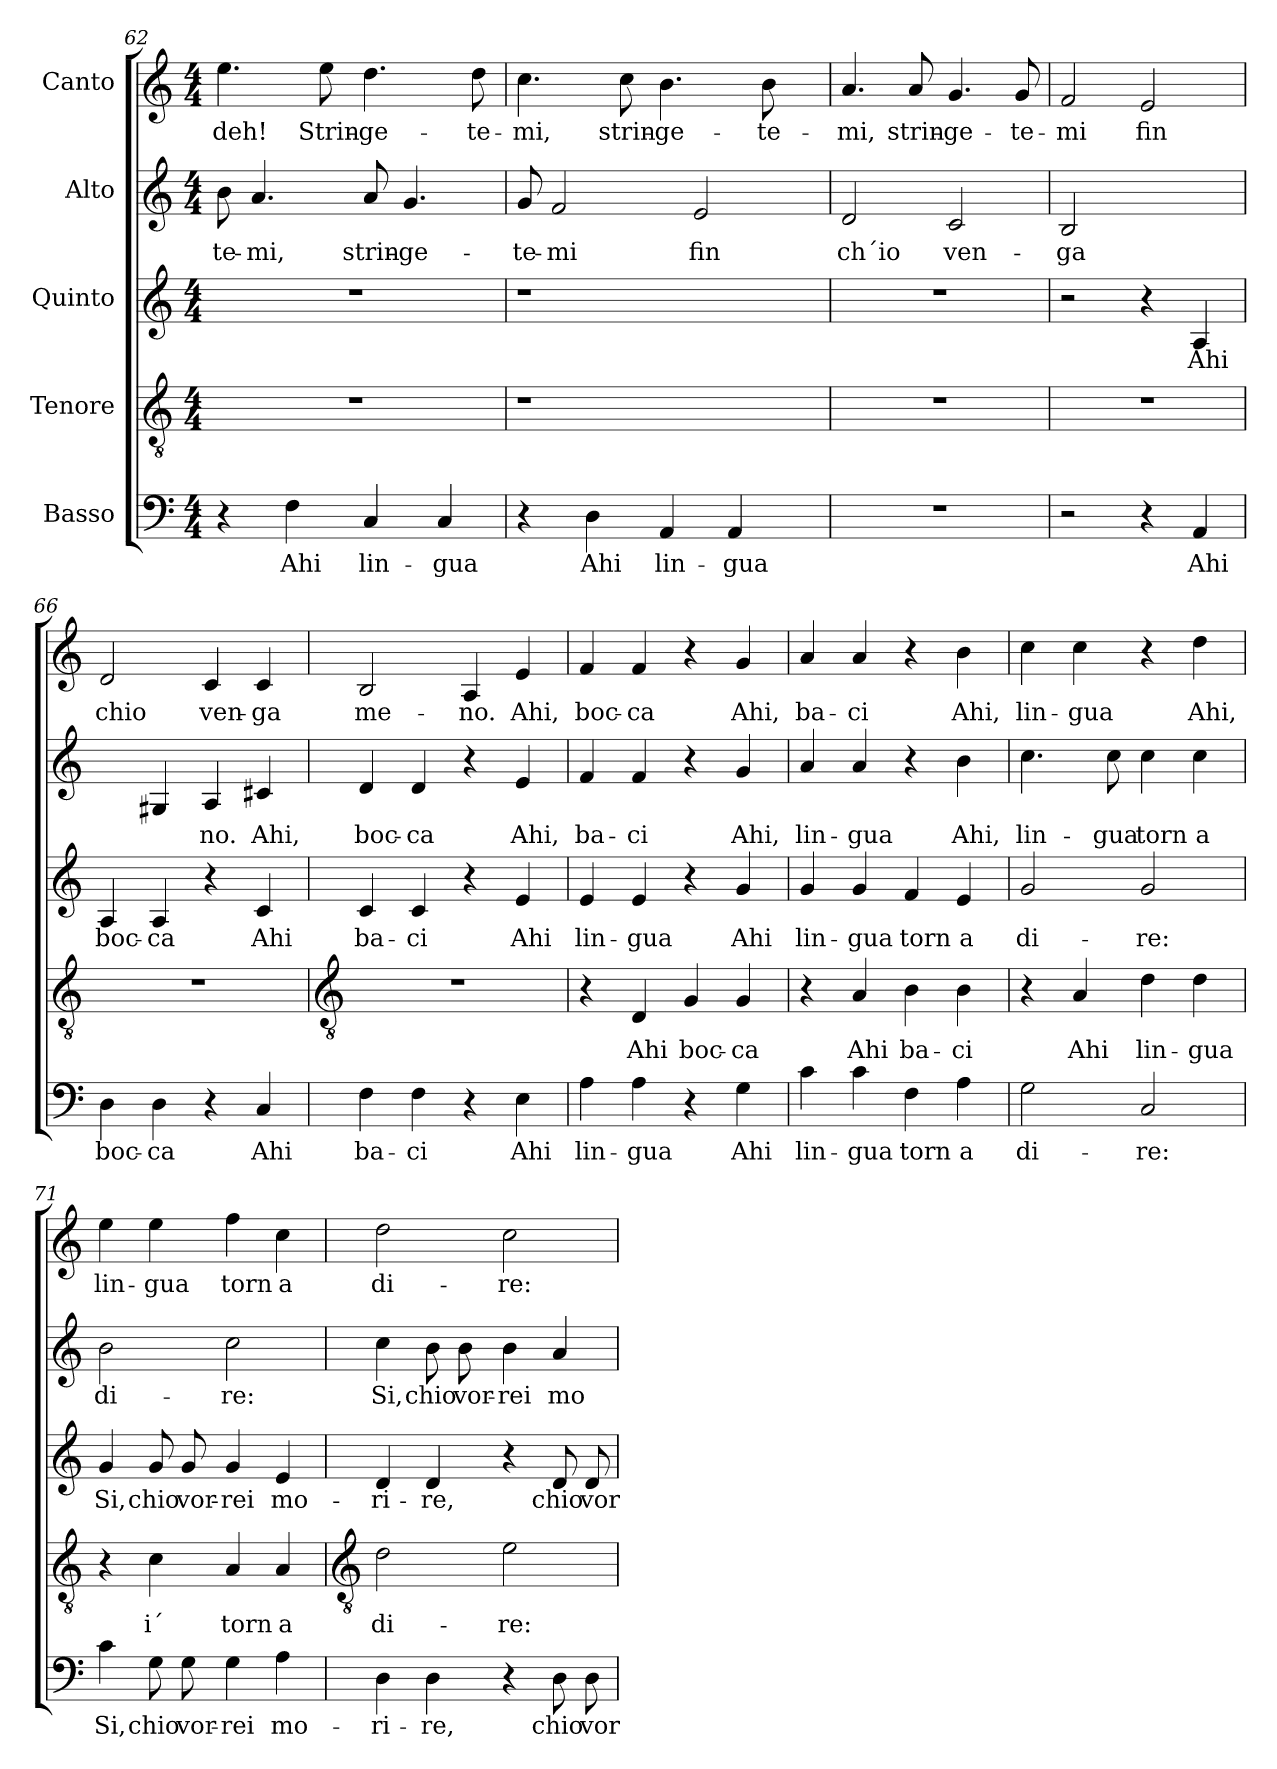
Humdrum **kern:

**kern	**text	**kern	**text	**kern	**text	**kern	**text	**kern	**text
*part5	*part5	*part4	*part4	*part3	*part3	*part2	*part2	*part1	*part1
*staff5	*staff5	*staff4	*staff4	*staff3	*staff3	*staff2	*staff2	*staff1	*staff1
*I"Basso	*	*I"Tenore	*	*I"Quinto	*	*I"Alto	*	*I"Canto	*
!!LO:LB:g=z
*clefF4	*	*clefGv2	*	*clefG2	*	*clefG2	*	*clefG2	*
*k[]	*	*k[]	*	*k[]	*	*k[]	*	*k[]	*
*C:	*	*C:	*	*C:	*	*C:	*	*C:	*
*M4/4	*	*M4/4	*	*M4/4	*	*M4/4	*	*M4/4	*
=62	=62	=62	=62	=62	=62	=62	=62	=62	=62
!	!	!	!	!	!	!	!LO:LY:b	!	!LO:LY:b
4r	.	1r	.	1r	.	8b	-te-	4.ee	deh!
!	!	!	!	!	!	!	!LO:LY:b	!	!
.	.	.	.	.	.	4.a	-mi,	.	.
!	!LO:LY:b	!	!	!	!	!	!	!	!
4F	Ahi	.	.	.	.	.	.	.	.
!	!	!	!	!	!	!	!	!	!LO:LY:b
.	.	.	.	.	.	.	.	8ee	Strin-
!	!LO:LY:b	!	!	!	!	!	!LO:LY:b	!	!LO:LY:b
4C	lin-	.	.	.	.	8a	strin-	4.dd	-ge-
!	!	!	!	!	!	!	!LO:LY:b	!	!
.	.	.	.	.	.	4.g	-ge-	.	.
!	!LO:LY:b	!	!	!	!	!	!	!	!
4C	-gua	.	.	.	.	.	.	.	.
!	!	!	!	!	!	!	!	!	!LO:LY:b
.	.	.	.	.	.	.	.	8dd	-te-
=63	=63	=63	=63	=63	=63	=63	=63	=63	=63
!	!	!	!	!	!	!	!LO:LY:b	!	!LO:LY:b
4r	.	1r	.	1r	.	8g	-te-	4.cc	-mi,
!	!	!	!	!	!	!	!LO:LY:b	!	!
.	.	.	.	.	.	2f	-mi	.	.
!	!LO:LY:b	!	!	!	!	!	!	!	!
4D	Ahi	.	.	.	.	.	.	.	.
!	!	!	!	!	!	!	!	!	!LO:LY:b
.	.	.	.	.	.	.	.	8cc	strin-
!	!LO:LY:b	!	!	!	!	!	!	!	!LO:LY:b
4AA	lin-	.	.	.	.	.	.	4.b	-ge-
!	!	!	!	!	!	!	!LO:LY:b	!	!
.	.	.	.	.	.	2e	fin	.	.
!	!LO:LY:b	!	!	!	!	!	!	!	!
4AA	-gua	.	.	.	.	.	.	.	.
!	!	!	!	!	!	!	!	!	!LO:LY:b
.	.	.	.	.	.	.	.	8b	-te-
8ryy	.	8ryy	.	8ryy	.	.	.	8ryy	.
=64	=64	=64	=64	=64	=64	=64	=64	=64	=64
!	!	!	!	!	!	!	!LO:LY:b	!	!LO:LY:b
1r	.	1r	.	1r	.	2d	ch´io	4.a	-mi,
!	!	!	!	!	!	!	!	!	!LO:LY:b
.	.	.	.	.	.	.	.	8a	strin-
!	!	!	!	!	!	!	!LO:LY:b	!	!LO:LY:b
.	.	.	.	.	.	2c	ven-	4.g	-ge-
!	!	!	!	!	!	!	!	!	!LO:LY:b
.	.	.	.	.	.	.	.	8g	-te-
!!LO:LB:g=z
=65	=65	=65	=65	=65	=65	=65	=65	=65	=65
!	!	!	!	!	!	!	!LO:LY:b	!	!LO:LY:b
2r	.	1r	.	2r	.	2B	-ga	2f	-mi
!	!	!	!	!	!	!	!LO:LY:b	!	!LO:LY:b
4r	.	.	.	4r	.	[4Ayy	me-	2e	fin
!	!LO:LY:b	!	!	!	!LO:LY:b	!	!	!	!
4AA	Ahi	.	.	4A	Ahi	4ryy	.	.	.
!!LO:LB:g=z
=66	=66	=66	=66	=66	=66	=66	=66	=66	=66
!	!LO:LY:b	!	!	!	!LO:LY:b	!	!	!	!LO:LY:b
4D	boc-	1r	.	4A	boc-	4Ayy]	.	2d	chio
!	!LO:LY:b	!	!	!	!LO:LY:b	!	!	!	!
4D	-ca	.	.	4A	-ca	4G#X	.	.	.
!	!	!	!	!	!	!	!LO:LY:b	!	!LO:LY:b
4r	.	.	.	4r	.	4A	-no.	4c	ven-
!	!LO:LY:b	!	!	!	!LO:LY:b	!	!LO:LY:b	!	!LO:LY:b
4C	Ahi	.	.	4c	Ahi	4c#X	Ahi,	4c	-ga
!!LO:LB:g=z
=67	=67	=67	=67	=67	=67	=67	=67	=67	=67
*	*	*clefGv2	*	*	*	*	*	*	*
!	!LO:LY:b	!	!	!	!LO:LY:b	!	!LO:LY:b	!	!LO:LY:b
4F	ba-	1r	.	4c	ba-	4d	boc-	2B	me-
!	!LO:LY:b	!	!	!	!LO:LY:b	!	!LO:LY:b	!	!
4F	-ci	.	.	4c	-ci	4d	-ca	.	.
!	!	!	!	!	!	!	!	!	!LO:LY:b
4r	.	.	.	4r	.	4r	.	4A	-no.
!	!LO:LY:b	!	!	!	!LO:LY:b	!	!LO:LY:b	!	!LO:LY:b
4E	Ahi	.	.	4e	Ahi	4e	Ahi,	4e	Ahi,
=68	=68	=68	=68	=68	=68	=68	=68	=68	=68
!	!LO:LY:b	!	!	!	!LO:LY:b	!	!LO:LY:b	!	!LO:LY:b
4A	lin-	4r	.	4e	lin-	4f	ba-	4f	boc-
!	!LO:LY:b	!	!LO:LY:b	!	!LO:LY:b	!	!LO:LY:b	!	!LO:LY:b
4A	-gua	4D	Ahi	4e	-gua	4f	-ci	4f	-ca
!	!	!	!LO:LY:b	!	!	!	!	!	!
4r	.	4G	boc-	4r	.	4r	.	4r	.
!	!LO:LY:b	!	!LO:LY:b	!	!LO:LY:b	!	!LO:LY:b	!	!LO:LY:b
4G	Ahi	4G	-ca	4g	Ahi	4g	Ahi,	4g	Ahi,
=69	=69	=69	=69	=69	=69	=69	=69	=69	=69
!	!LO:LY:b	!	!	!	!LO:LY:b	!	!LO:LY:b	!	!LO:LY:b
4c	lin-	4r	.	4g	lin-	4a	lin-	4a	ba-
!	!LO:LY:b	!	!LO:LY:b	!	!LO:LY:b	!	!LO:LY:b	!	!LO:LY:b
4c	-gua	4A	Ahi	4g	-gua	4a	-gua	4a	-ci
!	!LO:LY:b	!	!LO:LY:b	!	!LO:LY:b	!	!	!	!
4F	torn	4B	ba-	4f	torn	4r	.	4r	.
!	!LO:LY:b	!	!LO:LY:b	!	!LO:LY:b	!	!LO:LY:b	!	!LO:LY:b
4A	a	4B	-ci	4e	a	4b	Ahi,	4b	Ahi,
!!LO:LB:g=z
=70	=70	=70	=70	=70	=70	=70	=70	=70	=70
!	!LO:LY:b	!	!	!	!LO:LY:b	!	!LO:LY:b	!	!LO:LY:b
2G	di-	4r	.	2g	di-	4.cc	lin-	4cc	lin-
!	!	!	!LO:LY:b	!	!	!	!	!	!LO:LY:b
.	.	4A	Ahi	.	.	.	.	4cc	-gua
!	!	!	!	!	!	!	!LO:LY:b	!	!
.	.	.	.	.	.	8cc	-gua	.	.
!	!LO:LY:b	!	!LO:LY:b	!	!LO:LY:b	!	!LO:LY:b	!	!
2C	-re:	4d	lin-	2g	-re:	4cc	torn	4r	.
!	!	!	!LO:LY:b	!	!	!	!LO:LY:b	!	!LO:LY:b
.	.	4d	-gua	.	.	4cc	a	4dd	Ahi,
!!LO:LB:g=z
=71	=71	=71	=71	=71	=71	=71	=71	=71	=71
!	!LO:LY:b	!	!	!	!LO:LY:b	!	!LO:LY:b	!	!LO:LY:b
4c	Si,	4r	.	4g	Si,	2b	di-	4ee	lin-
!	!LO:LY:b	!	!LO:LY:b	!	!LO:LY:b	!	!	!	!LO:LY:b
8G	chio	4c	i´	8g	chio	.	.	4ee	-gua
!	!LO:LY:b	!	!	!	!LO:LY:b	!	!	!	!
8G	vor-	.	.	8g	vor-	.	.	.	.
!	!LO:LY:b	!	!LO:LY:b	!	!LO:LY:b	!	!LO:LY:b	!	!LO:LY:b
4G	-rei	4A	torn	4g	-rei	2cc	-re:	4ff	torn
!	!LO:LY:b	!	!LO:LY:b	!	!LO:LY:b	!	!	!	!LO:LY:b
4A	mo-	4A	a	4e	mo-	.	.	4cc	a
!!LO:LB:g=z
=72	=72	=72	=72	=72	=72	=72	=72	=72	=72
*	*	*clefGv2	*	*	*	*	*	*	*
!	!LO:LY:b	!	!LO:LY:b	!	!LO:LY:b	!	!LO:LY:b	!	!LO:LY:b
4D	-ri-	2d	di-	4d	-ri-	4cc	Si,	2dd	di-
!	!LO:LY:b	!	!	!	!LO:LY:b	!	!LO:LY:b	!	!
4D	-re,	.	.	4d	-re,	8b	chio	.	.
!	!	!	!	!	!	!	!LO:LY:b	!	!
.	.	.	.	.	.	8b	vor-	.	.
!	!	!	!LO:LY:b	!	!	!	!LO:LY:b	!	!LO:LY:b
4r	.	2e	-re:	4r	.	4b	-rei	2cc	-re:
!	!LO:LY:b	!	!	!	!LO:LY:b	!	!LO:LY:b	!	!
8D	chio	.	.	8d	chio	4a	mo-	.	.
!	!LO:LY:b	!	!	!	!LO:LY:b	!	!	!	!
8D	vor-	.	.	8d	vor-	.	.	.	.
=	=	=	=	=	=	=	=	=	=
*-	*-	*-	*-	*-	*-	*-	*-	*-	*-
